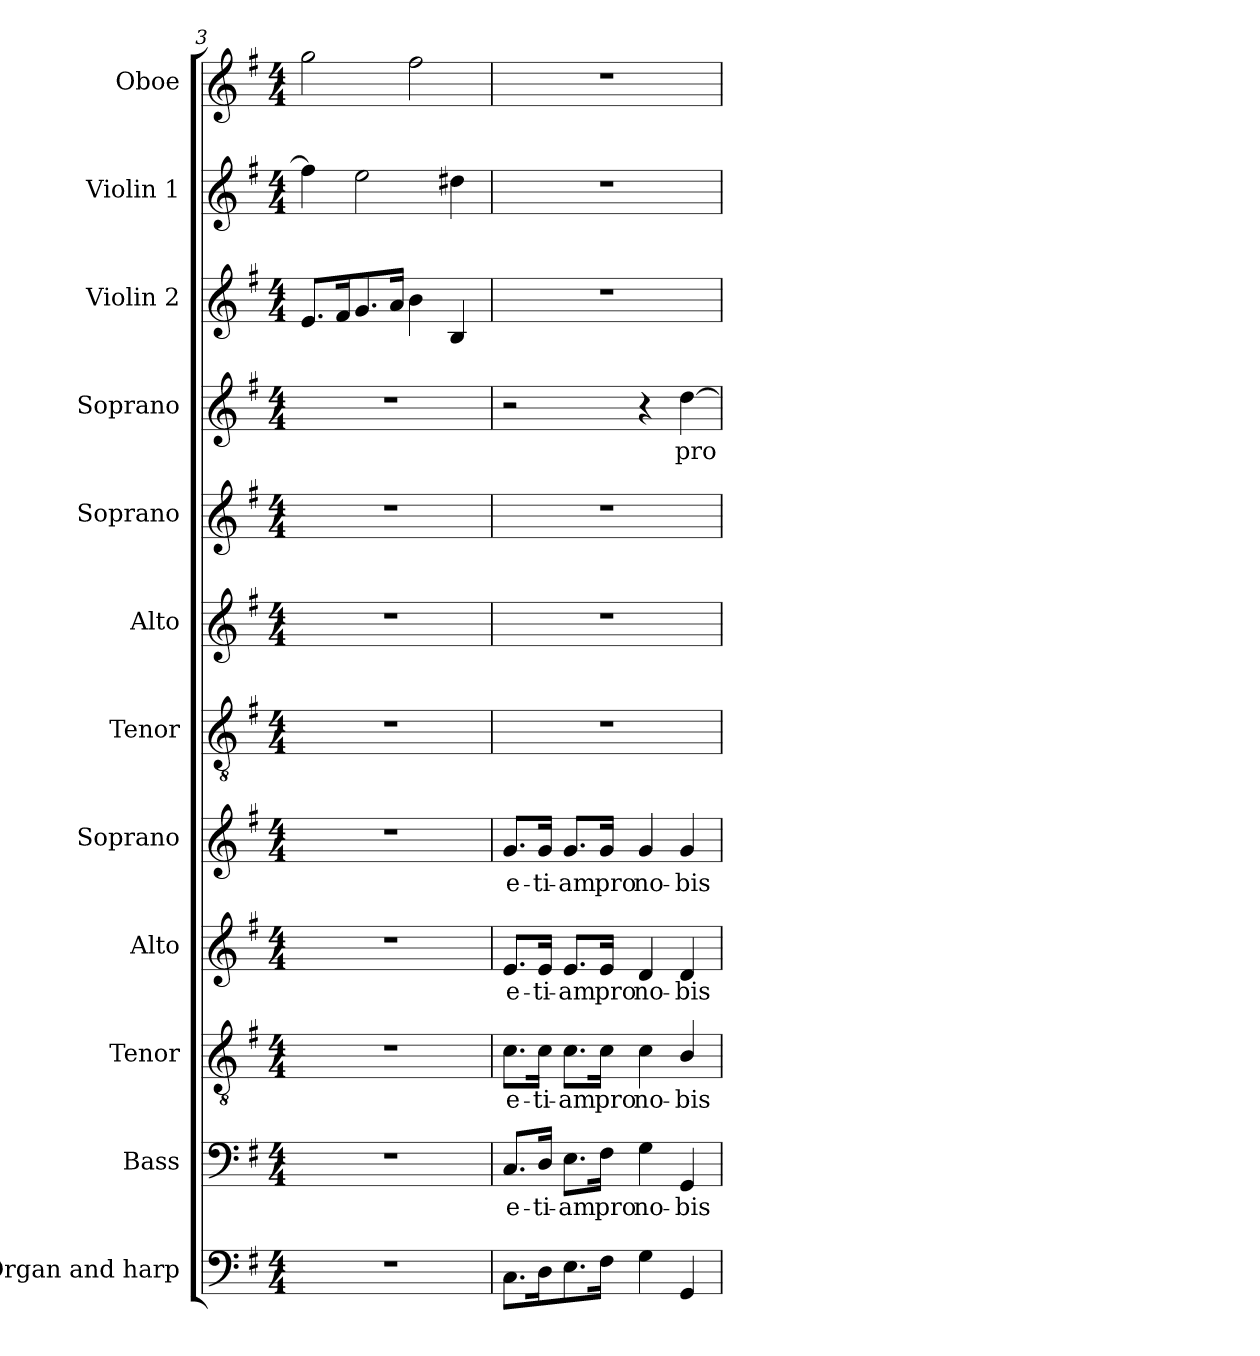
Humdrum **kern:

**kern	**kern	**text	**kern	**text	**kern	**text	**kern	**text	**kern	**kern	**kern	**kern	**text	**kern	**kern	**kern
*part12	*part11	*part11	*part10	*part10	*part9	*part9	*part8	*part8	*part7	*part6	*part5	*part4	*part4	*part3	*part2	*part1
*staff12	*staff11	*staff11	*staff10	*staff10	*staff9	*staff9	*staff8	*staff8	*staff7	*staff6	*staff5	*staff4	*staff4	*staff3	*staff2	*staff1
*I"Organ and harp	*I"Bass	*	*I"Tenor	*	*I"Alto	*	*I"Soprano	*	*I"Tenor	*I"Alto	*I"Soprano	*I"Soprano	*	*I"Violin 2	*I"Violin 1	*I"Oboe
*I'Org. & H.	*I'B.	*	*I'T.	*	*I'A.	*	*I'S.	*	*I'T.	*I'A.	*I'S.	*I'S.	*	*I'Vln. 2	*I'Vln. 1	*I'Ob.
*clefF4	*clefF4	*	*clefGv2	*	*clefG2	*	*clefG2	*	*clefGv2	*clefG2	*clefG2	*clefG2	*	*clefG2	*clefG2	*clefG2
*	*	*	*ITrd7c12	*	*	*	*	*	*ITrd7c12	*	*	*	*	*	*	*
*k[f#]	*k[f#]	*	*k[f#]	*	*k[f#]	*	*k[f#]	*	*k[f#]	*k[f#]	*k[f#]	*k[f#]	*	*k[f#]	*k[f#]	*k[f#]
*G:	*G:	*	*G:	*	*G:	*	*G:	*	*G:	*G:	*G:	*G:	*	*G:	*G:	*G:
*M4/4	*M4/4	*	*M4/4	*	*M4/4	*	*M4/4	*	*M4/4	*M4/4	*M4/4	*M4/4	*	*M4/4	*M4/4	*M4/4
=3	=3	=3	=3	=3	=3	=3	=3	=3	=3	=3	=3	=3	=3	=3	=3	=3
1r	1r	.	1r	.	1r	.	1r	.	1r	1r	1r	1r	.	8.ei/L	4ff#i\]	2ggi\
.	.	.	.	.	.	.	.	.	.	.	.	.	.	16f#i/k	.	.
.	.	.	.	.	.	.	.	.	.	.	.	.	.	8.gi/	2eei\	.
.	.	.	.	.	.	.	.	.	.	.	.	.	.	16ai/Jk	.	.
.	.	.	.	.	.	.	.	.	.	.	.	.	.	4bi\	.	2ff#i\
.	.	.	.	.	.	.	.	.	.	.	.	.	.	4Bi/	4dd#Xi\	.
=4	=4	=4	=4	=4	=4	=4	=4	=4	=4	=4	=4	=4	=4	=4	=4	=4
!	!	!LO:LY:b:color=#000000	!	!	!	!	!	!	!	!	!	!	!	!	!	!
!	!	!	!	!LO:LY:b:color=#000000	!	!	!	!	!	!	!	!	!	!	!	!
!	!	!	!	!	!	!LO:LY:b:color=#000000	!	!	!	!	!	!	!	!	!	!
!	!	!	!	!	!	!	!	!LO:LY:b:color=#000000	!	!	!	!	!	!	!	!
8.Ci\L	8.Ci/L	e-	8.Ci\L	e-	8.ei/L	e-	8.gi/L	e-	1r	1r	1r	2r	.	1r	1r	1r
!	!	!LO:LY:b:color=#000000	!	!	!	!	!	!	!	!	!	!	!	!	!	!
!	!	!	!	!LO:LY:b:color=#000000	!	!	!	!	!	!	!	!	!	!	!	!
!	!	!	!	!	!	!LO:LY:b:color=#000000	!	!	!	!	!	!	!	!	!	!
!	!	!	!	!	!	!	!	!LO:LY:b:color=#000000	!	!	!	!	!	!	!	!
16Di\k	16Di/Jk	-ti-	16Ci\Jk	-ti-	16ei/Jk	-ti-	16gi/Jk	-ti-	.	.	.	.	.	.	.	.
!	!	!LO:LY:b:color=#000000	!	!	!	!	!	!	!	!	!	!	!	!	!	!
!	!	!	!	!LO:LY:b:color=#000000	!	!	!	!	!	!	!	!	!	!	!	!
!	!	!	!	!	!	!LO:LY:b:color=#000000	!	!	!	!	!	!	!	!	!	!
!	!	!	!	!	!	!	!	!LO:LY:b:color=#000000	!	!	!	!	!	!	!	!
8.Ei\	8.Ei\L	-am	8.Ci\L	-am	8.ei/L	-am	8.gi/L	-am	.	.	.	.	.	.	.	.
!	!	!LO:LY:b:color=#000000	!	!	!	!	!	!	!	!	!	!	!	!	!	!
!	!	!	!	!LO:LY:b:color=#000000	!	!	!	!	!	!	!	!	!	!	!	!
!	!	!	!	!	!	!LO:LY:b:color=#000000	!	!	!	!	!	!	!	!	!	!
!	!	!	!	!	!	!	!	!LO:LY:b:color=#000000	!	!	!	!	!	!	!	!
16F#i\Jk	16F#i\Jk	pro	16Ci\Jk	pro	16ei/Jk	pro	16gi/Jk	pro	.	.	.	.	.	.	.	.
!	!	!LO:LY:b:color=#000000	!	!	!	!	!	!	!	!	!	!	!	!	!	!
!	!	!	!	!LO:LY:b:color=#000000	!	!	!	!	!	!	!	!	!	!	!	!
!	!	!	!	!	!	!LO:LY:b:color=#000000	!	!	!	!	!	!	!	!	!	!
!	!	!	!	!	!	!	!	!LO:LY:b:color=#000000	!	!	!	!	!	!	!	!
4Gi\	4Gi\	no-	4Ci\	no-	4di/	no-	4gi/	no-	.	.	.	4r	.	.	.	.
!	!	!LO:LY:b:color=#000000	!	!	!	!	!	!	!	!	!	!	!	!	!	!
!	!	!	!	!LO:LY:b:color=#000000	!	!	!	!	!	!	!	!	!	!	!	!
!	!	!	!	!	!	!LO:LY:b:color=#000000	!	!	!	!	!	!	!	!	!	!
!	!	!	!	!	!	!	!	!LO:LY:b:color=#000000	!	!	!	!	!	!	!	!
!	!	!	!	!	!	!	!	!	!	!	!	!	!LO:LY:b:color=#000000	!	!	!
4GGi/	4GGi/	-bis	4BBi/	-bis	4di/	-bis	4gi/	-bis	.	.	.	[4ddi\	pro	.	.	.
=	=	=	=	=	=	=	=	=	=	=	=	=	=	=	=	=
*-	*-	*-	*-	*-	*-	*-	*-	*-	*-	*-	*-	*-	*-	*-	*-	*-
